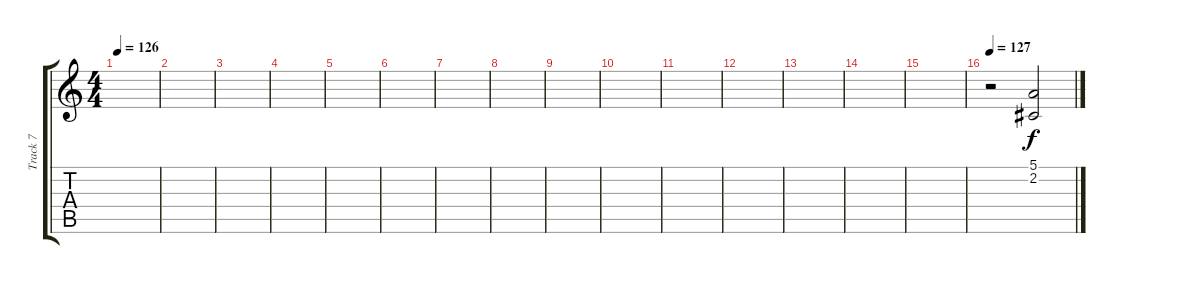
\track ("Track 7" "Track 7") {instrument musicbox}
\staff {score tabs}
\tuning (E4 B3 G3 D3 A2 E2) {hide}
\ts (4 4)
\tempo 126
\clef g2
\ks c
|
|
|
|
|
|
|
|
|
|
|
|
|
|
|
\tempo 127
r.2{volume 7 balance 3 instrument stringensemble1} (5.1 2.2).2{dy f}
